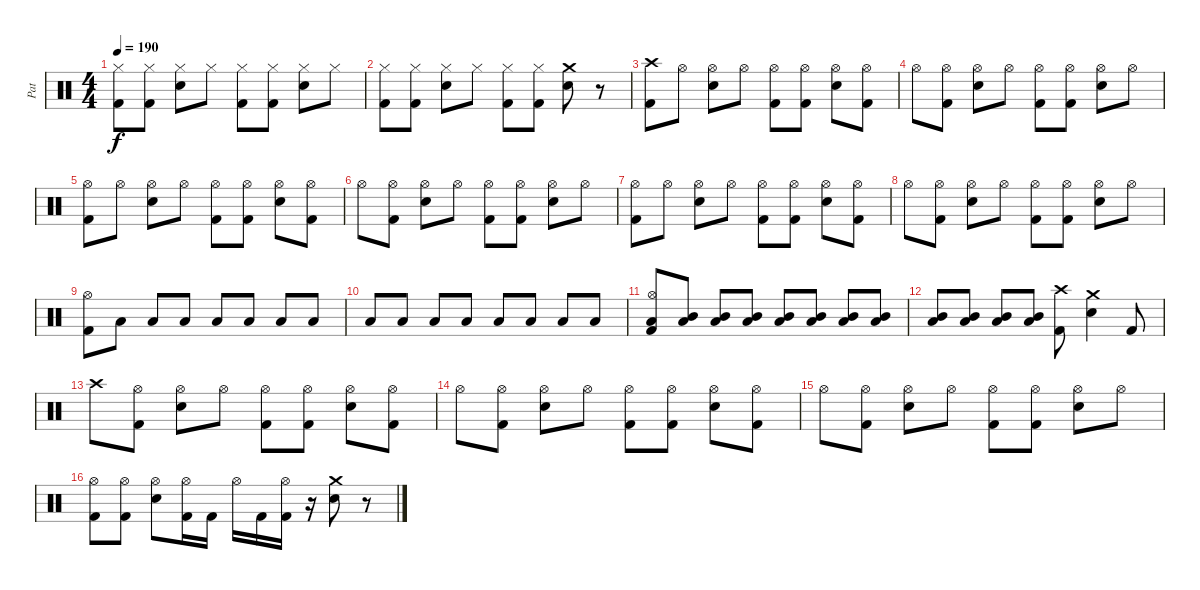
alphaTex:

\track ("Pat" "Pat") {instrument percussion}
\staff {score}
\articulation defaults
\ts (4 4)
\tempo 190
\clef neutral
\ks c
("Hi-Hat (closed)" "Kick (hit) 2").8{dy f} ("Hi-Hat (closed)" "Kick (hit) 2").8 ("Hi-Hat (closed)" "Electric Snare (hit)").8 "Hi-Hat (closed)".8 ("Hi-Hat (closed)" "Kick (hit) 2").8 ("Hi-Hat (closed)" "Kick (hit) 2").8 ("Hi-Hat (closed)" "Electric Snare (hit)").8 "Hi-Hat (closed)".8 |
("Hi-Hat (closed)" "Kick (hit) 2").8 ("Hi-Hat (closed)" "Kick (hit) 2").8 ("Hi-Hat (closed)" "Electric Snare (hit)").8 "Hi-Hat (closed)".8 ("Hi-Hat (closed)" "Kick (hit) 2").8 ("Hi-Hat (closed)" "Kick (hit) 2").8 ("Crash medium (hit)" "Electric Snare (hit)").8 r.8 |
("Crash high (hit)" "Kick (hit) 2").8 "Hi-Hat (open)".8 ("Hi-Hat (open)" "Electric Snare (hit)").8 "Hi-Hat (open)".8 ("Hi-Hat (open)" "Kick (hit) 2").8 ("Hi-Hat (open)" "Kick (hit) 2").8 ("Hi-Hat (open)" "Electric Snare (hit)").8 ("Hi-Hat (open)" "Kick (hit) 2").8 |
"Hi-Hat (open)".8 ("Hi-Hat (open)" "Kick (hit) 2").8 ("Hi-Hat (open)" "Electric Snare (hit)").8 "Hi-Hat (open)".8 ("Hi-Hat (open)" "Kick (hit) 2").8 ("Hi-Hat (open)" "Kick (hit) 2").8 ("Hi-Hat (open)" "Electric Snare (hit)").8 "Hi-Hat (open)".8 |
("Hi-Hat (open)" "Kick (hit) 2").8 "Hi-Hat (open)".8 ("Hi-Hat (open)" "Electric Snare (hit)").8 "Hi-Hat (open)".8 ("Hi-Hat (open)" "Kick (hit) 2").8 ("Hi-Hat (open)" "Kick (hit) 2").8 ("Hi-Hat (open)" "Electric Snare (hit)").8 ("Hi-Hat (open)" "Kick (hit) 2").8 |
"Hi-Hat (open)".8 ("Hi-Hat (open)" "Kick (hit) 2").8 ("Hi-Hat (open)" "Electric Snare (hit)").8 "Hi-Hat (open)".8 ("Hi-Hat (open)" "Kick (hit) 2").8 ("Hi-Hat (open)" "Kick (hit) 2").8 ("Hi-Hat (open)" "Electric Snare (hit)").8 "Hi-Hat (open)".8 |
("Hi-Hat (open)" "Kick (hit) 2").8 "Hi-Hat (open)".8 ("Hi-Hat (open)" "Electric Snare (hit)").8 "Hi-Hat (open)".8 ("Hi-Hat (open)" "Kick (hit) 2").8 ("Hi-Hat (open)" "Kick (hit) 2").8 ("Hi-Hat (open)" "Electric Snare (hit)").8 ("Hi-Hat (open)" "Kick (hit) 2").8 |
"Hi-Hat (open)".8 ("Hi-Hat (open)" "Kick (hit) 2").8 ("Hi-Hat (open)" "Electric Snare (hit)").8 "Hi-Hat (open)".8 ("Hi-Hat (open)" "Kick (hit) 2").8 ("Hi-Hat (open)" "Kick (hit) 2").8 ("Hi-Hat (open)" "Electric Snare (hit)").8 "Hi-Hat (open)".8 |
("Hi-Hat (open)" "Kick (hit) 2").8 "Low Tom (hit)".8 "Low Tom (hit)".8 "Low Tom (hit)".8 "Low Tom (hit)".8 "Low Tom (hit)".8 "Low Tom (hit)".8 "Low Tom (hit)".8 |
"Low Tom (hit)".8 "Low Tom (hit)".8 "Low Tom (hit)".8 "Low Tom (hit)".8 "Low Tom (hit)".8 "Low Tom (hit)".8 "Low Tom (hit)".8 "Low Tom (hit)".8 |
("Hi-Hat (open)" "Kick (hit) 2" "Low Tom (hit)").8 ("Mid Tom (hit)" "Low Tom (hit)").8 ("Mid Tom (hit)" "Low Tom (hit)").8 ("Mid Tom (hit)" "Low Tom (hit)").8 ("Mid Tom (hit)" "Low Tom (hit)").8 ("Mid Tom (hit)" "Low Tom (hit)").8 ("Mid Tom (hit)" "Low Tom (hit)").8 ("Mid Tom (hit)" "Low Tom (hit)").8 |
("Mid Tom (hit)" "Low Tom (hit)").8 ("Mid Tom (hit)" "Low Tom (hit)").8 ("Mid Tom (hit)" "Low Tom (hit)").8 ("Mid Tom (hit)" "Low Tom (hit)").8 ("Crash high (hit)" "Kick (hit) 2").8 ("Crash medium (hit)" "Electric Snare (hit)").4 "Kick (hit) 2".8 |
"Crash high (hit)".8 ("Hi-Hat (open)" "Kick (hit) 2").8 ("Hi-Hat (open)" "Electric Snare (hit)").8 "Hi-Hat (open)".8 ("Hi-Hat (open)" "Kick (hit) 2").8 ("Hi-Hat (open)" "Kick (hit) 2").8 ("Hi-Hat (open)" "Electric Snare (hit)").8 ("Hi-Hat (open)" "Kick (hit) 2").8 |
"Hi-Hat (open)".8 ("Hi-Hat (open)" "Kick (hit) 2").8 ("Hi-Hat (open)" "Electric Snare (hit)").8 "Hi-Hat (open)".8 ("Hi-Hat (open)" "Kick (hit) 2").8 ("Hi-Hat (open)" "Kick (hit) 2").8 ("Hi-Hat (open)" "Electric Snare (hit)").8 ("Hi-Hat (open)" "Kick (hit) 2").8 |
"Hi-Hat (open)".8 ("Hi-Hat (open)" "Kick (hit) 2").8 ("Hi-Hat (open)" "Electric Snare (hit)").8 "Hi-Hat (open)".8 ("Hi-Hat (open)" "Kick (hit) 2").8 ("Hi-Hat (open)" "Kick (hit) 2").8 ("Hi-Hat (open)" "Electric Snare (hit)").8 "Hi-Hat (open)".8 |
("Hi-Hat (open)" "Kick (hit) 2").8 ("Hi-Hat (open)" "Kick (hit) 2").8 ("Hi-Hat (open)" "Electric Snare (hit)").8 ("Hi-Hat (open)" "Kick (hit) 2").16 "Kick (hit) 2".16 "Hi-Hat (open)".16 "Kick (hit) 2".16 ("Hi-Hat (open)" "Kick (hit) 2").16 r.16 ("Crash medium (hit)" "Electric Snare (hit)").8 r.8
